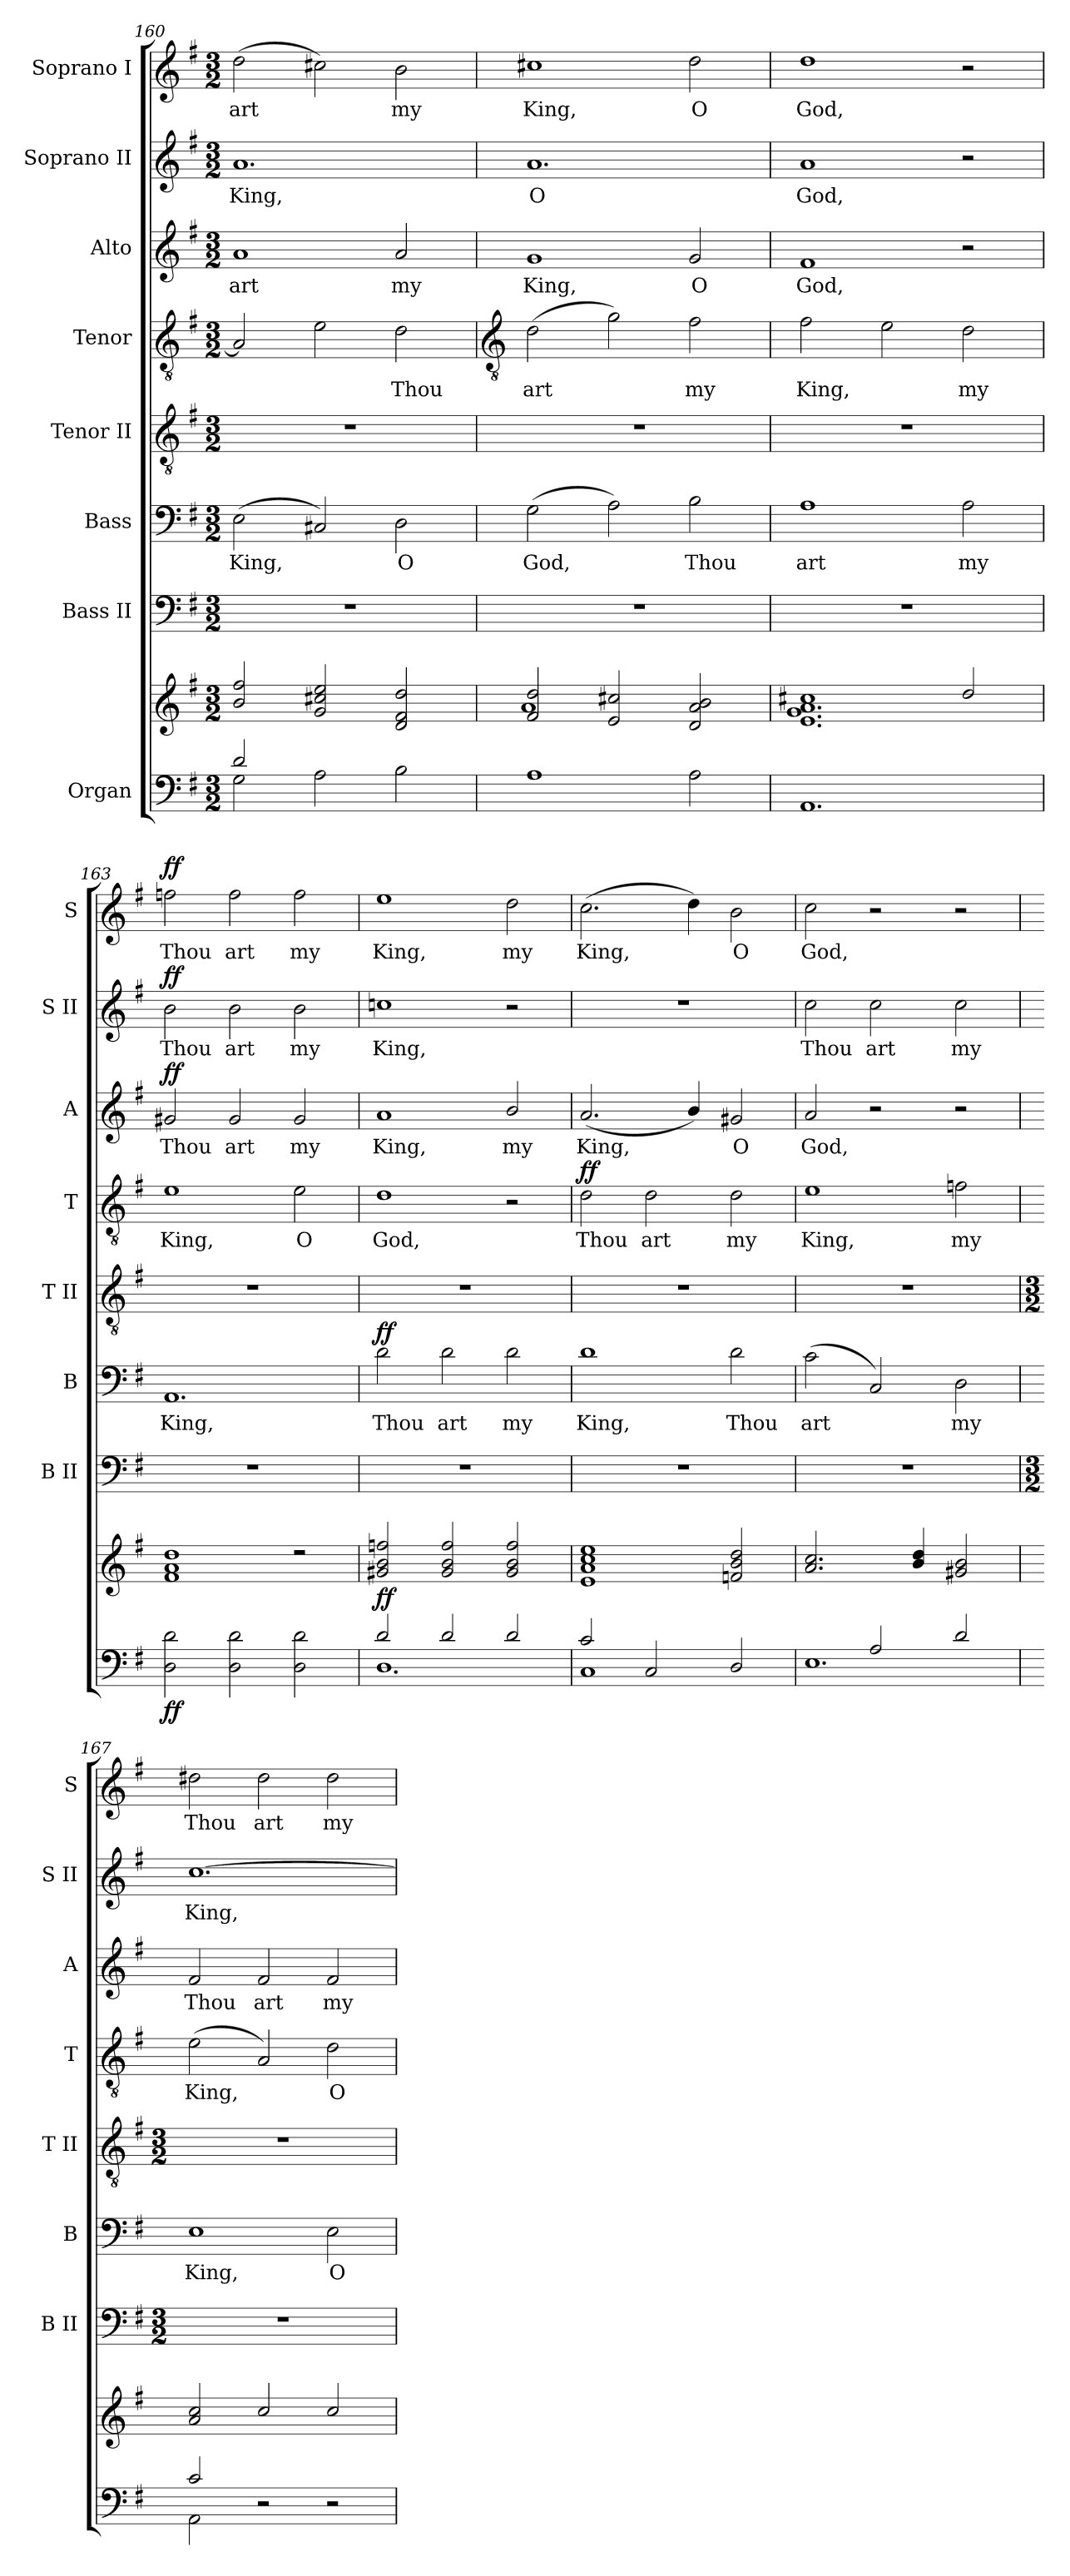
**kern	**kern	**dynam	**kern	**kern	**text	**dynam	**kern	**kern	**text	**dynam	**kern	**text	**dynam	**kern	**text	**dynam	**kern	**text	**dynam
*part8	*part8	*part8	*part7	*part6	*part6	*part6	*part5	*part4	*part4	*part4	*part3	*part3	*part3	*part2	*part2	*part2	*part1	*part1	*part1
*staff9	*staff8	*staff8/9	*staff7	*staff6	*staff6	*staff6	*staff5	*staff4	*staff4	*staff4	*staff3	*staff3	*staff3	*staff2	*staff2	*staff2	*staff1	*staff1	*staff1
*I"Organ	*	*	*I"Bass II	*I"Bass	*	*	*I"Tenor II	*I"Tenor	*	*	*I"Alto	*	*	*I"Soprano II	*	*	*I"Soprano I	*	*
*	*	*	*I'B II	*I'B	*	*	*I'T II	*I'T	*	*	*I'A	*	*	*I'S II	*	*	*I'S	*	*
!!LO:LB:g=z
*clefF4	*clefG2	*	*clefF4	*clefF4	*	*	*clefGv2	*clefGv2	*	*	*clefG2	*	*	*clefG2	*	*	*clefG2	*	*
*k[f#]	*k[f#]	*	*k[f#]	*k[f#]	*	*	*k[f#]	*k[f#]	*	*	*k[f#]	*	*	*k[f#]	*	*	*k[f#]	*	*
*G:	*G:	*	*G:	*G:	*	*	*G:	*G:	*	*	*G:	*	*	*G:	*	*	*G:	*	*
*M3/2	*M3/2	*	*M3/2	*M3/2	*	*	*M3/2	*M3/2	*	*	*M3/2	*	*	*M3/2	*	*	*M3/2	*	*
=160	=160	=160	=160	=160	=160	=160	=160	=160	=160	=160	=160	=160	=160	=160	=160	=160	=160	=160	=160
*^	*^	*	*	*	*	*	*	*	*	*	*	*	*	*	*	*	*	*	*
!	!	!	!LO:N:vis=1	!	!	!	!LO:LY:b	!	!	!	!	!	!	!LO:LY:b	!	!	!LO:LY:b	!	!	!LO:LY:b	!
2d/	2G\	2b/ 2ff#/	1.ryy	.	1.r	(<2E	King,	.	1.r	2A]	.	.	1a	art	.	1.a	King,	.	(>2dd	art	.
2ryy	2A\	2g/ 2cc#X/ 2ee/	.	.	.	2C#X)	.	.	.	2e	.	.	.	.	.	.	.	.	2cc#X)	.	.
!	!	!	!	!	!	!	!LO:LY:b	!	!	!	!LO:LY:b	!	!	!LO:LY:b	!	!	!	!	!	!LO:LY:b	!
2ryy	2B\	2d/ 2f#/ 2dd/	.	.	.	2D	O	.	.	2d	Thou	.	2a	my	.	.	.	.	2b	my	.
!!LO:LB:g=z
=161	=161	=161	=161	=161	=161	=161	=161	=161	=161	=161	=161	=161	=161	=161	=161	=161	=161	=161	=161	=161	=161
*	*	*	*	*	*	*	*	*	*	*clefGv2	*	*	*	*	*	*	*	*	*	*	*
!LO:N:vis=1	!	!	!	!	!	!	!LO:LY:b	!	!	!	!LO:LY:b	!	!	!LO:LY:b	!	!	!LO:LY:b	!	!	!LO:LY:b	!
1.ryy	1A\	2f#/ 2dd/	1a\	.	1.r	(>2G	God,	.	1.r	(>2d	art	.	1g	King,	.	1.a	O	.	1cc#X	King,	.
.	.	2e/ 2cc#X/	.	.	.	2A)	.	.	.	2g)	.	.	.	.	.	.	.	.	.	.	.
!	!	!	!	!	!	!	!LO:LY:b	!	!	!	!LO:LY:b	!	!	!LO:LY:b	!	!	!	!	!	!LO:LY:b	!
.	2A\	2d/ 2a/ 2b/	2ryy	.	.	2B	Thou	.	.	2f#	my	.	2g	O	.	.	.	.	2dd	O	.
=162	=162	=162	=162	=162	=162	=162	=162	=162	=162	=162	=162	=162	=162	=162	=162	=162	=162	=162	=162	=162	=162
!LO:N:vis=1	!	!	!	!	!	!	!LO:LY:b	!	!	!	!LO:LY:b	!	!	!LO:LY:b	!	!	!LO:LY:b	!	!	!LO:LY:b	!
1.ryy	1.AA\	1cc#X/	1.e\ 1.g\ 1.a\	.	1.r	1A	art	.	1.r	2f#	King,	.	1f#	God,	.	1a	God,	.	1dd	God,	.
.	.	.	.	.	.	.	.	.	.	2e	.	.	.	.	.	.	.	.	.	.	.
!	!	!	!	!	!	!	!LO:LY:b	!	!	!	!LO:LY:b	!	!	!	!	!	!	!	!	!	!
.	.	2dd/	.	.	.	2A	my	.	.	2d	my	.	2r	.	.	2r	.	.	2r	.	.
=163	=163	=163	=163	=163	=163	=163	=163	=163	=163	=163	=163	=163	=163	=163	=163	=163	=163	=163	=163	=163	=163
!LO:N:vis=1	!	!	!LO:N:vis=1	!LO:DY:b=2	!	!	!LO:LY:b	!	!	!	!LO:LY:b	!	!	!LO:LY:b	!LO:DY:b	!	!LO:LY:b	!LO:DY:b	!	!LO:LY:b	!LO:DY:b
1.ryy	2D\ 2d\	1f#/ 1a/ 1dd/	1.ryy	ff	1.r	1.AA	King,	.	1.r	1e	King,	.	2g#X	Thou	ff	2b	Thou	ff	2ffn	Thou	ff
!	!	!	!	!	!	!	!	!	!	!	!	!	!	!LO:LY:b	!	!	!LO:LY:b	!	!	!LO:LY:b	!
.	2D\ 2d\	.	.	.	.	.	.	.	.	.	.	.	2g#	art	.	2b	art	.	2ff	art	.
!	!	!	!	!	!	!	!	!	!	!	!LO:LY:b	!	!	!LO:LY:b	!	!	!LO:LY:b	!	!	!LO:LY:b	!
.	2D\ 2d\	2r	.	.	.	.	.	.	.	2e	O	.	2g#	my	.	2b	my	.	2ff	my	.
=164	=164	=164	=164	=164	=164	=164	=164	=164	=164	=164	=164	=164	=164	=164	=164	=164	=164	=164	=164	=164	=164
!	!	!	!LO:N:vis=1	!LO:DY:b	!	!	!LO:LY:b	!LO:DY:b	!	!	!LO:LY:b	!	!	!LO:LY:b	!	!	!LO:LY:b	!	!	!LO:LY:b	!
2d/	1.D\	2g#X/ 2b/ 2ffn/	1.ryy	ff	1.r	2d	Thou	ff	1.r	1d	God,	.	1a	King,	.	1ccn	King,	.	1ee	King,	.
!	!	!	!	!	!	!	!LO:LY:b	!	!	!	!	!	!	!	!	!	!	!	!	!	!
2d/	.	2g#/ 2b/ 2ff/	.	.	.	2d	art	.	.	.	.	.	.	.	.	.	.	.	.	.	.
!	!	!	!	!	!	!	!LO:LY:b	!	!	!	!	!	!	!LO:LY:b	!	!	!	!	!	!LO:LY:b	!
2d/	.	2g#/ 2b/ 2ff/	.	.	.	2d	my	.	.	2r	.	.	2b/	my	.	2r	.	.	2dd	my	.
=165	=165	=165	=165	=165	=165	=165	=165	=165	=165	=165	=165	=165	=165	=165	=165	=165	=165	=165	=165	=165	=165
!	!	!	!LO:N:vis=1	!	!	!	!LO:LY:b	!	!	!	!LO:LY:b	!LO:DY:b	!	!LO:LY:b	!	!LO:N:vis=1	!	!	!	!LO:LY:b	!
1C/	2c/	1e/ 1a/ 1cc/ 1ee/	1.ryy	.	1.r	1d	King,	.	1.r	2d	Thou	ff	(<2.a	King,	.	1.r	.	.	(>2.cc	King,	.
!	!	!	!	!	!	!	!	!	!	!	!LO:LY:b	!	!	!	!	!	!	!	!	!	!
.	2C/	.	.	.	.	.	.	.	.	2d	art	.	.	.	.	.	.	.	.	.	.
.	.	.	.	.	.	.	.	.	.	.	.	.	4b/)	.	.	.	.	.	4dd)	.	.
!	!	!	!	!	!	!	!LO:LY:b	!	!	!	!LO:LY:b	!	!	!LO:LY:b	!	!	!	!	!	!LO:LY:b	!
2ryy	2D/	2fn/ 2b/ 2dd/	.	.	.	2d	Thou	.	.	2d	my	.	2g#X	O	.	.	.	.	2b	O	.
=166	=166	=166	=166	=166	=166	=166	=166	=166	=166	=166	=166	=166	=166	=166	=166	=166	=166	=166	=166	=166	=166
!	!	!	!	!	!	!	!LO:LY:b	!	!	!	!LO:LY:b	!	!	!LO:LY:b	!	!	!LO:LY:b	!	!	!LO:LY:b	!
2ryy	1.E\	2.a/ 2.cc/	2e\yy	.	1.r	(2c	art	.	1.r	1e	King,	.	2a	God,	.	2cc	Thou	.	2cc	God,	.
!	!	!	!	!	!	!	!	!	!	!	!	!	!	!	!	!	!LO:LY:b	!	!	!	!
2A/	.	.	2ryy	.	.	2C)	.	.	.	.	.	.	2r	.	.	2cc	art	.	2r	.	.
.	.	4b/ 4dd/	.	.	.	.	.	.	.	.	.	.	.	.	.	.	.	.	.	.	.
!	!	!	!	!	!	!	!LO:LY:b	!	!	!	!LO:LY:b	!	!	!	!	!	!LO:LY:b	!	!	!	!
2d/	.	2g#X/ 2b/	2ryy	.	.	2D	my	.	.	2fn	my	.	2r	.	.	2cc	my	.	2r	.	.
!!LO:LB:g=z
=167	=167	=167	=167	=167	=167	=167	=167	=167	=167	=167	=167	=167	=167	=167	=167	=167	=167	=167	=167	=167	=167
*	*	*	*	*	*M3/2	*	*	*	*M3/2	*	*	*	*	*	*	*	*	*	*	*	*
!	!	!	!LO:N:vis=1	!	!	!	!LO:LY:b	!	!	!	!LO:LY:b	!	!	!LO:LY:b	!	!	!LO:LY:b	!	!	!LO:LY:b	!
2c/	2AA\	2a/ 2cc/	1.ryy	.	1.r	1E	King,	.	1.r	(<2e	King,	.	2f#	Thou	.	[1.cc	King,	.	2dd#X	Thou	.
!	!	!	!	!	!	!	!	!	!	!	!	!	!	!LO:LY:b	!	!	!	!	!	!LO:LY:b	!
2ryy	2r	2cc/	.	.	.	.	.	.	.	2A)	.	.	2f#	art	.	.	.	.	2dd#	art	.
!	!	!	!	!	!	!	!LO:LY:b	!	!	!	!LO:LY:b	!	!	!LO:LY:b	!	!	!	!	!	!LO:LY:b	!
2ryy	2r	2cc/	.	.	.	2E	O	.	.	2d	O	.	2f#	my	.	.	.	.	2dd#	my	.
*v	*v	*	*	*	*	*	*	*	*	*	*	*	*	*	*	*	*	*	*	*	*
*	*v	*v	*	*	*	*	*	*	*	*	*	*	*	*	*	*	*	*	*	*
=	=	=	=	=	=	=	=	=	=	=	=	=	=	=	=	=	=	=	=
*-	*-	*-	*-	*-	*-	*-	*-	*-	*-	*-	*-	*-	*-	*-	*-	*-	*-	*-	*-
